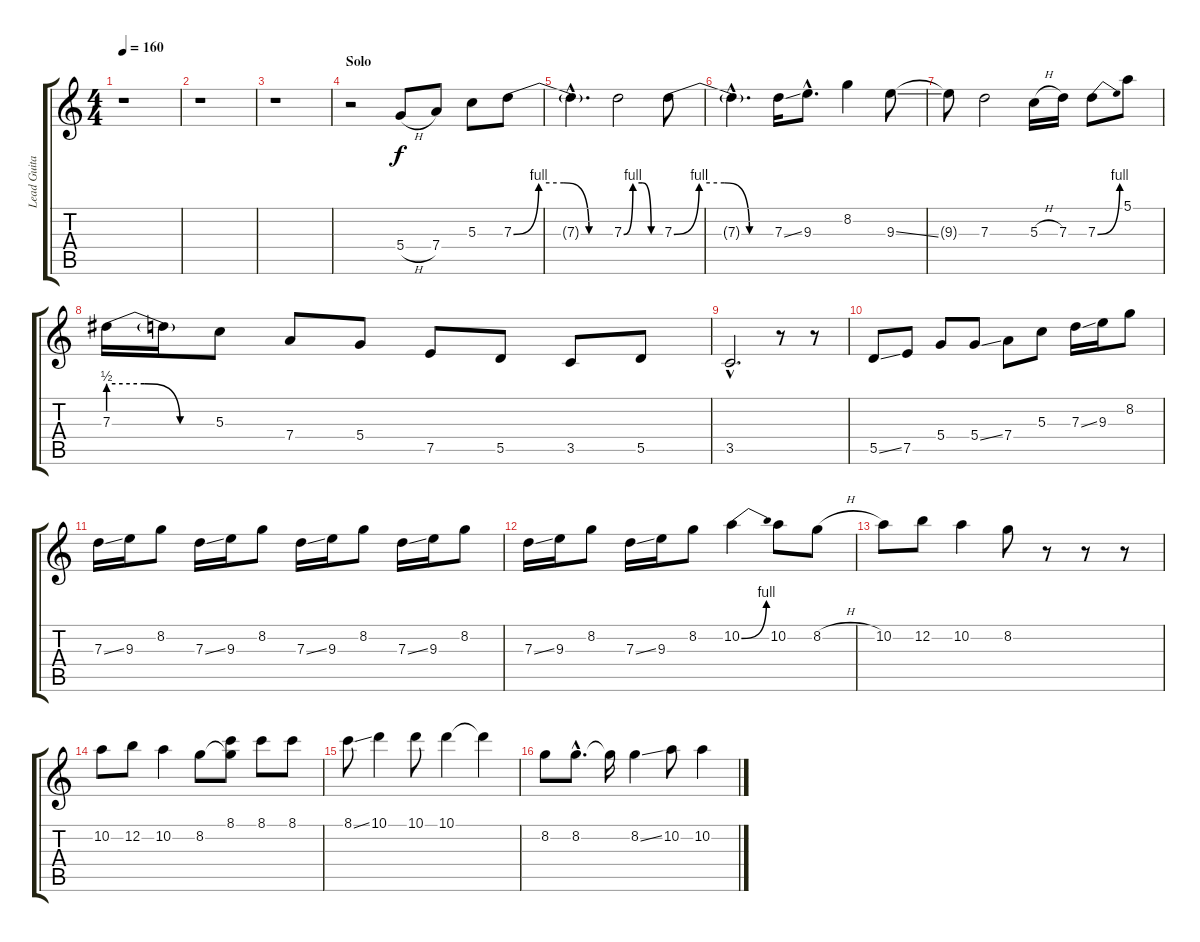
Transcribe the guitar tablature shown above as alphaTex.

\track ("Lead Guitar" "Lead Guita") {instrument distortionguitar}
\staff {score tabs}
\tuning (E4 B3 G3 D3 A2 E2) {hide}
\ts (4 4)
\tempo 160
\clef g2
\ks c
r.1{dy f} |
r.1 |
r.1 |
\section ("" "Solo")
r.2 5.4{h}.8 7.4.8 5.3.8 7.3{be (custom 0 0 15 4 30 4 45 0 60 0)}.8 |
7.3{hac t}.4{d} 7.3{be (custom 0 0 15 4 30 4 45 0 60 0)}.2 7.3{be (custom 0 0 15 4 30 4 45 0 60 0)}.8 |
7.3{hac t}.4{d} 7.3{ss}.16 9.3{hac}.8{d} 8.2.4 9.3{ss}.8 |
9.3{t}.8 7.3.2 5.3{h}.16 7.3.16 7.3{be (bend 0 0 60 4)}.8 5.1.8 |
7.3{be (custom 0 2 20 2 40 0 60 0)}.16 7.3{t}.16 5.3.8 7.4.8 5.4.8 7.5.8 5.5.8 3.5.8 5.5.8 |
3.5{hac}.2{d} r.8 r.8 |
5.5{ss}.8 7.5.8 5.4.8 5.4{ss}.8 7.4.8 5.3.8 7.3{ss}.16 9.3.16 8.2.8 |
7.3{ss}.16 9.3.16 8.2.8 7.3{ss}.16 9.3.16 8.2.8 7.3{ss}.16 9.3.16 8.2.8 7.3{ss}.16 9.3.16 8.2.8 |
7.3{ss}.16 9.3.16 8.2.8 7.3{ss}.16 9.3.16 8.2.8 10.2{be (bend 0 0 60 4)}.4 10.2.8 8.2{h}.8 |
10.2.8 12.2.8 10.2.4 8.2.8 r.8 r.8 r.8 |
10.2.8 12.2.8 10.2.4 8.2.8 (8.1 8.2{t}).8 8.1.8 8.1.8 |
8.1{ss}.8 10.1.4 10.1.8 10.1.4 10.1{t}.4 |
8.2.8 8.2{hac}.8{d} 8.2{t}.16 8.2{ss}.4 10.2.8 10.2.4
